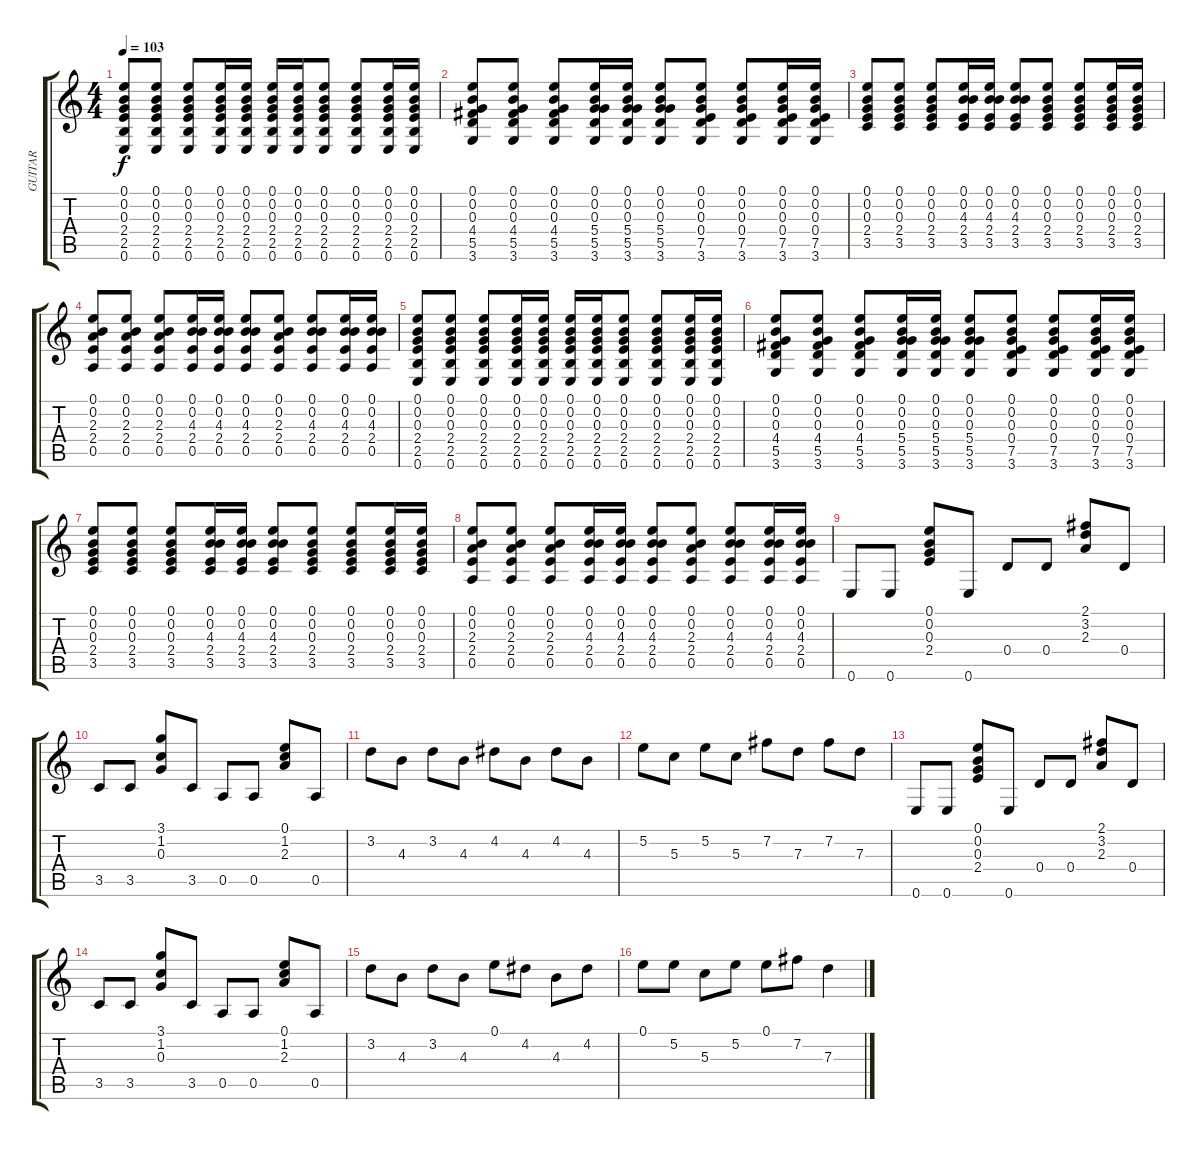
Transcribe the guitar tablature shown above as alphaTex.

\track ("GUITAR " "GUITAR ") {instrument distortionguitar}
\staff {score tabs}
\tuning (E4 B3 G3 D3 A2 E2) {hide}
\ts (4 4)
\tempo 103
\clef g2
\ks c
(0.1 0.2 0.3 2.4 2.5 0.6).8{dy f} (0.1 0.2 0.3 2.4 2.5 0.6).8 (0.1 0.2 0.3 2.4 2.5 0.6).8 (0.1 0.2 0.3 2.4 2.5 0.6).16 (0.1 0.2 0.3 2.4 2.5 0.6).16 (0.1 0.2 0.3 2.4 2.5 0.6).16 (0.1 0.2 0.3 2.4 2.5 0.6).16 (0.1 0.2 0.3 2.4 2.5 0.6).8 (0.1 0.2 0.3 2.4 2.5 0.6).8 (0.1 0.2 0.3 2.4 2.5 0.6).16 (0.1 0.2 0.3 2.4 2.5 0.6).16 |
(0.1 0.2 0.3 4.4 5.5 3.6).8 (0.1 0.2 0.3 4.4 5.5 3.6).8 (0.1 0.2 0.3 4.4 5.5 3.6).8 (0.1 0.2 0.3 5.4 5.5 3.6).16 (0.1 0.2 0.3 5.4 5.5 3.6).16 (0.1 0.2 0.3 5.4 5.5 3.6).8 (0.1 0.2 0.3 0.4 7.5 3.6).8 (0.1 0.2 0.3 0.4 7.5 3.6).8 (0.1 0.2 0.3 0.4 7.5 3.6).16 (0.1 0.2 0.3 0.4 7.5 3.6).16 |
(0.1 0.2 0.3 2.4 3.5).8 (0.1 0.2 0.3 2.4 3.5).8 (0.1 0.2 0.3 2.4 3.5).8 (0.1 0.2 4.3 2.4 3.5).16 (0.1 0.2 4.3 2.4 3.5).16 (0.1 0.2 4.3 2.4 3.5).8 (0.1 0.2 0.3 2.4 3.5).8 (0.1 0.2 0.3 2.4 3.5).8 (0.1 0.2 0.3 2.4 3.5).16 (0.1 0.2 0.3 2.4 3.5).16 |
(0.1 0.2 2.3 2.4 0.5).8 (0.1 0.2 2.3 2.4 0.5).8 (0.1 0.2 2.3 2.4 0.5).8 (0.1 0.2 4.3 2.4 0.5).16 (0.1 0.2 4.3 2.4 0.5).16 (0.1 0.2 4.3 2.4 0.5).8 (0.1 0.2 2.3 2.4 0.5).8 (0.1 0.2 4.3 2.4 0.5).8 (0.1 0.2 4.3 2.4 0.5).16 (0.1 0.2 4.3 2.4 0.5).16 |
(0.1 0.2 0.3 2.4 2.5 0.6).8 (0.1 0.2 0.3 2.4 2.5 0.6).8 (0.1 0.2 0.3 2.4 2.5 0.6).8 (0.1 0.2 0.3 2.4 2.5 0.6).16 (0.1 0.2 0.3 2.4 2.5 0.6).16 (0.1 0.2 0.3 2.4 2.5 0.6).16 (0.1 0.2 0.3 2.4 2.5 0.6).16 (0.1 0.2 0.3 2.4 2.5 0.6).8 (0.1 0.2 0.3 2.4 2.5 0.6).8 (0.1 0.2 0.3 2.4 2.5 0.6).16 (0.1 0.2 0.3 2.4 2.5 0.6).16 |
(0.1 0.2 0.3 4.4 5.5 3.6).8 (0.1 0.2 0.3 4.4 5.5 3.6).8 (0.1 0.2 0.3 4.4 5.5 3.6).8 (0.1 0.2 0.3 5.4 5.5 3.6).16 (0.1 0.2 0.3 5.4 5.5 3.6).16 (0.1 0.2 0.3 5.4 5.5 3.6).8 (0.1 0.2 0.3 0.4 7.5 3.6).8 (0.1 0.2 0.3 0.4 7.5 3.6).8 (0.1 0.2 0.3 0.4 7.5 3.6).16 (0.1 0.2 0.3 0.4 7.5 3.6).16 |
(0.1 0.2 0.3 2.4 3.5).8 (0.1 0.2 0.3 2.4 3.5).8 (0.1 0.2 0.3 2.4 3.5).8 (0.1 0.2 4.3 2.4 3.5).16 (0.1 0.2 4.3 2.4 3.5).16 (0.1 0.2 4.3 2.4 3.5).8 (0.1 0.2 0.3 2.4 3.5).8 (0.1 0.2 0.3 2.4 3.5).8 (0.1 0.2 0.3 2.4 3.5).16 (0.1 0.2 0.3 2.4 3.5).16 |
(0.1 0.2 2.3 2.4 0.5).8 (0.1 0.2 2.3 2.4 0.5).8 (0.1 0.2 2.3 2.4 0.5).8 (0.1 0.2 4.3 2.4 0.5).16 (0.1 0.2 4.3 2.4 0.5).16 (0.1 0.2 4.3 2.4 0.5).8 (0.1 0.2 2.3 2.4 0.5).8 (0.1 0.2 4.3 2.4 0.5).8 (0.1 0.2 4.3 2.4 0.5).16 (0.1 0.2 4.3 2.4 0.5).16 |
0.6.8 0.6.8 (0.1 0.2 0.3 2.4).8 0.6.8 0.4.8 0.4.8 (2.1 3.2 2.3).8 0.4.8 |
3.5.8 3.5.8 (3.1 1.2 0.3).8 3.5.8 0.5.8 0.5.8 (0.1 1.2 2.3).8 0.5.8 |
3.2.8 4.3.8 3.2.8 4.3.8 4.2.8 4.3.8 4.2.8 4.3.8 |
5.2.8 5.3.8 5.2.8 5.3.8 7.2.8 7.3.8 7.2.8 7.3.8 |
0.6.8 0.6.8 (0.1 0.2 0.3 2.4).8 0.6.8 0.4.8 0.4.8 (2.1 3.2 2.3).8 0.4.8 |
3.5.8 3.5.8 (3.1 1.2 0.3).8 3.5.8 0.5.8 0.5.8 (0.1 1.2 2.3).8 0.5.8 |
3.2.8 4.3.8 3.2.8 4.3.8 0.1.8 4.2.8 4.3.8 4.2.8 |
0.1.8 5.2.8 5.3.8 5.2.8 0.1.8 7.2.8 7.3.4
